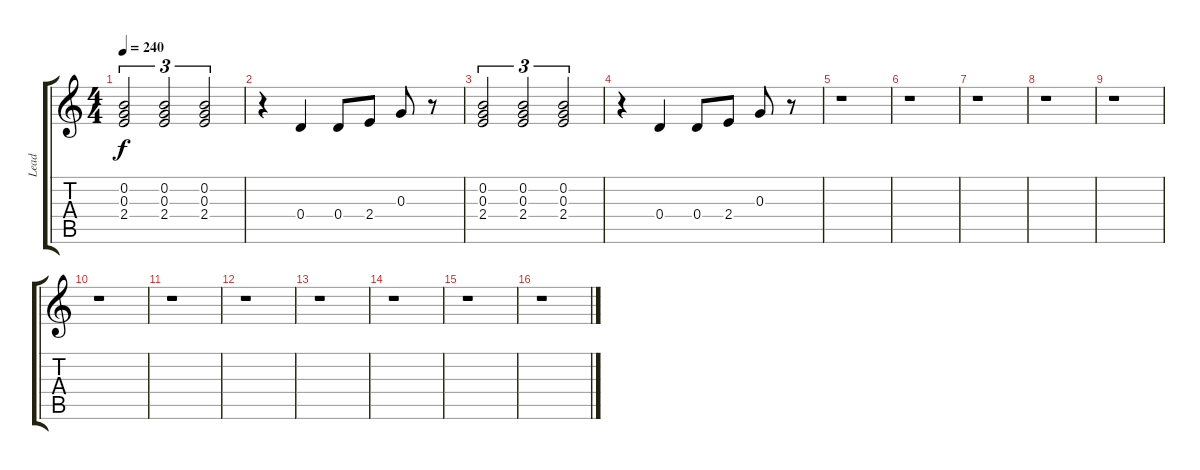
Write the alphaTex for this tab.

\track ("Lead" "Lead") {instrument electricguitarmuted}
\staff {score tabs}
\tuning (E4 B3 G3 D3 A2 E2) {hide}
\ts (4 4)
\tempo 240
\clef g2
\ks c
(0.2 0.3 2.4).2{tu (3 2) dy f} (0.2 0.3 2.4).2{tu (3 2)} (0.2 0.3 2.4).2{tu (3 2)} |
r.4 0.4.4 0.4.8 2.4.8 0.3.8 r.8 |
(0.2 0.3 2.4).2{tu (3 2)} (0.2 0.3 2.4).2{tu (3 2)} (0.2 0.3 2.4).2{tu (3 2)} |
r.4 0.4.4 0.4.8 2.4.8 0.3.8 r.8 |
r.1 |
r.1 |
r.1 |
r.1 |
r.1 |
r.1 |
r.1 |
r.1 |
r.1 |
r.1 |
r.1 |
r.1
